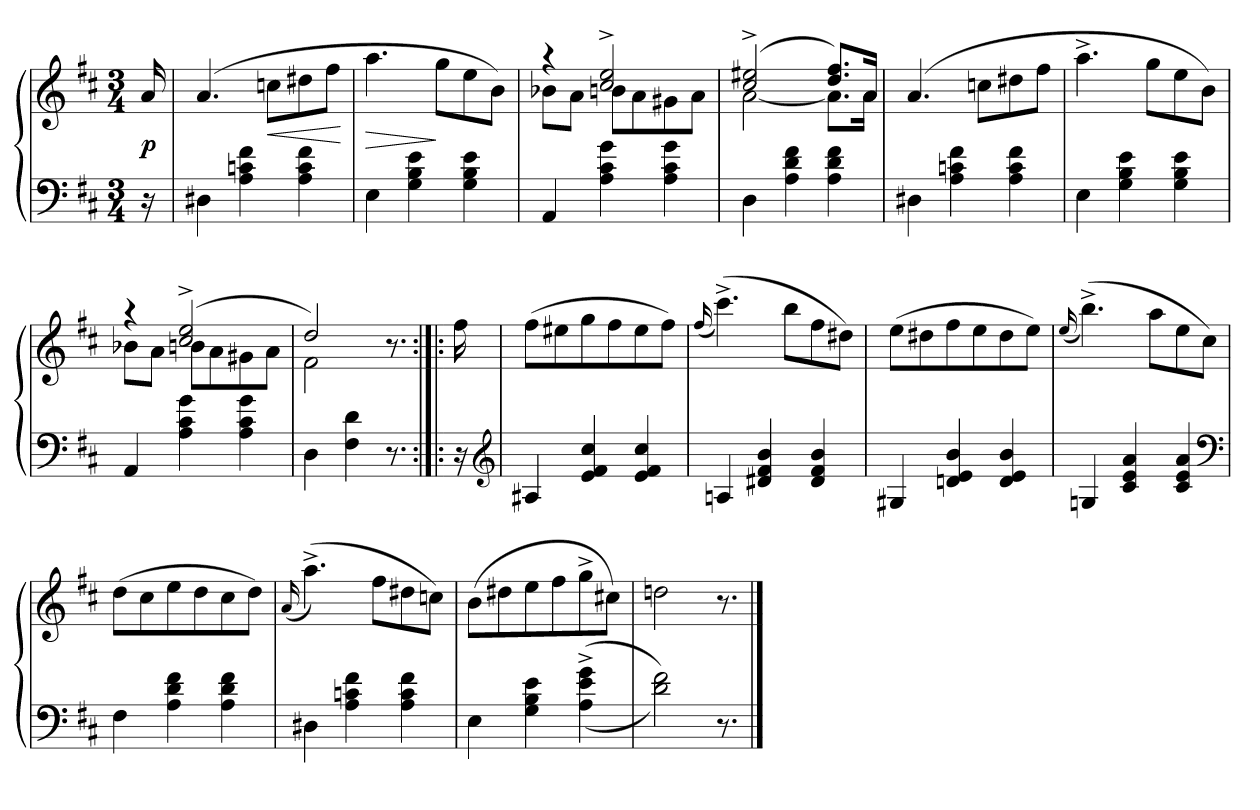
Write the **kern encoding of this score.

**kern	**kern	**dynam
*part1	*part1	*part1
*staff2	*staff1	*staff1/2
*clefF4	*clefG2	*
*k[f#c#]	*k[f#c#]	*
*M3/4	*M3/4	*
*MM160	*MM160	*
=	=	=
16r	16a	p
=	=	=
4D#X	(4.a	.
4A 4cn 4f#	.	.
.	8ccnL	<
4A 4c 4f#	8dd#X	.
.	8ff#J	.
.	.	[
=	=	=
4E	4.aa	>
4G 4B 4e	.	.
.	8ggL	]
4G 4B 4e	8ee	.
.	8bJ)	.
=	=	=
*	*^	*
4AA	4r	8b-XL	.
.	.	8aJ	.
4A 4c# 4g	2cc#^ 2ee^	8bnL	.
.	.	8a	.
4A 4c# 4g	.	8g#X	.
.	.	8aJ	.
=	=	=	=
4D	(2cc#^ 2ee#X^	[2a	.
4A 4d 4f#	.	.	.
4A 4d 4f#	8.dd 8.ff#L)	8.aL]	.
.	16aJk	16aJk	.
*	*v	*v	*
=	=	=
4D#X	(4.a	.
4A 4cn 4f#	.	.
.	8ccnL	.
4A 4c 4f#	8dd#X	.
.	8ff#J	.
=	=	=
4E	4.aa^	.
4G 4B 4e	.	.
.	8ggL	.
4G 4B 4e	8ee	.
.	8bJ)	.
=	=	=
*	*^	*
4AA	4r	8b-XL	.
.	.	8aJ	.
4A 4c# 4g	(2cc#^ 2ee^	8bnL	.
.	.	8a	.
4A 4c# 4g	.	8g#X	.
.	.	8aJ	.
=	=	=	=
4D	2dd)	2f#	.
4F# 4d	.	.	.
8.r	8.r	8.ryy	.
*	*v	*v	*
=:|!|:	=:|!|:	=:|!|:
16r	16ff#	.
*clefG2	*	*
=	=	=
4A#X	(8ff#L	.
.	8ee#X	.
4e 4f# 4cc#	8gg	.
.	8ff#	.
4e 4f# 4cc#	8ee#	.
.	8ff#J)	.
=	=	=
.	(16qqff#/	.
4An	(4.ccc#^)	.
4d#X 4f# 4b	.	.
.	8bbL	.
4d# 4f# 4b	8ff#	.
.	8dd#XJ)	.
=	=	=
4G#X	(8eeL	.
.	8dd#X	.
4dn 4e 4b	8ff#	.
.	8ee	.
4d 4e 4b	8dd#	.
.	8eeJ)	.
=	=	=
.	(16qqee/	.
4Gn	(4.bb^)	.
4c# 4e 4a	.	.
.	8aaL	.
4c# 4e 4a	8ee	.
.	8cc#J)	.
*clefF4	*	*
=	=	=
4F#	(8ddL	.
.	8cc#	.
4A 4d 4f#	8ee	.
.	8dd	.
4A 4d 4f#	8cc#	.
.	8ddJ)	.
=	=	=
.	(16qqa/	.
4D#X	(4.aa^)	.
4A 4cn 4f#	.	.
.	8ff#L	.
4A 4c 4f#	8dd#X	.
.	8ccnJ)	.
=	=	=
4E	(8bL	.
.	8dd#X	.
4G 4B 4e	8ee	.
.	8ff#	.
(<(>4A^ 4e^ 4g^	8gg^	.
.	8cc#XJ)	.
=	=	=
2d 2f#))	2ddn	.
8.r	8.r	.
==	==	==
*-	*-	*-
